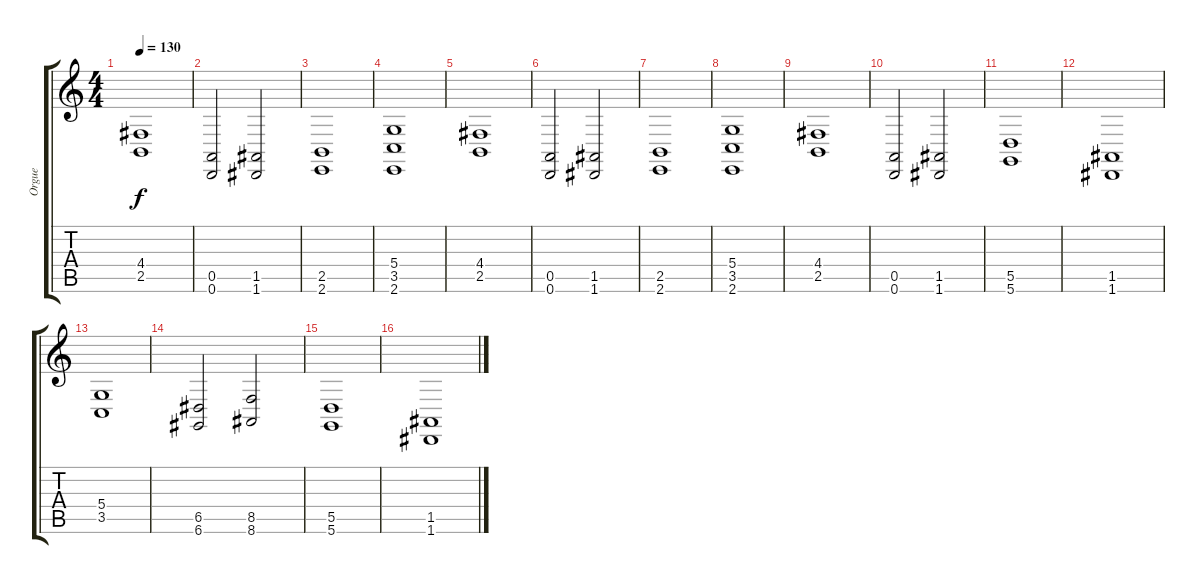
\track ("Orgue" "Orgue") {instrument churchorgan}
\staff {score tabs}
\tuning (E4 B3 G3 D3 A2 D2) {hide}
\ts (4 4)
\tempo 130
\clef g2
\ks c
(4.4 2.5).1{dy f} |
(0.5 0.6).2 (1.5 1.6).2 |
(2.5 2.6).1 |
(5.4 3.5 2.6).1 |
(4.4 2.5).1 |
(0.5 0.6).2 (1.5 1.6).2 |
(2.5 2.6).1 |
(5.4 3.5 2.6).1 |
(4.4 2.5).1 |
(0.5 0.6).2 (1.5 1.6).2 |
(5.5 5.6).1 |
(1.5 1.6).1 |
(5.4 3.5).1 |
(6.5 6.6).2 (8.5 8.6).2 |
(5.5 5.6).1 |
(1.5 1.6).1
